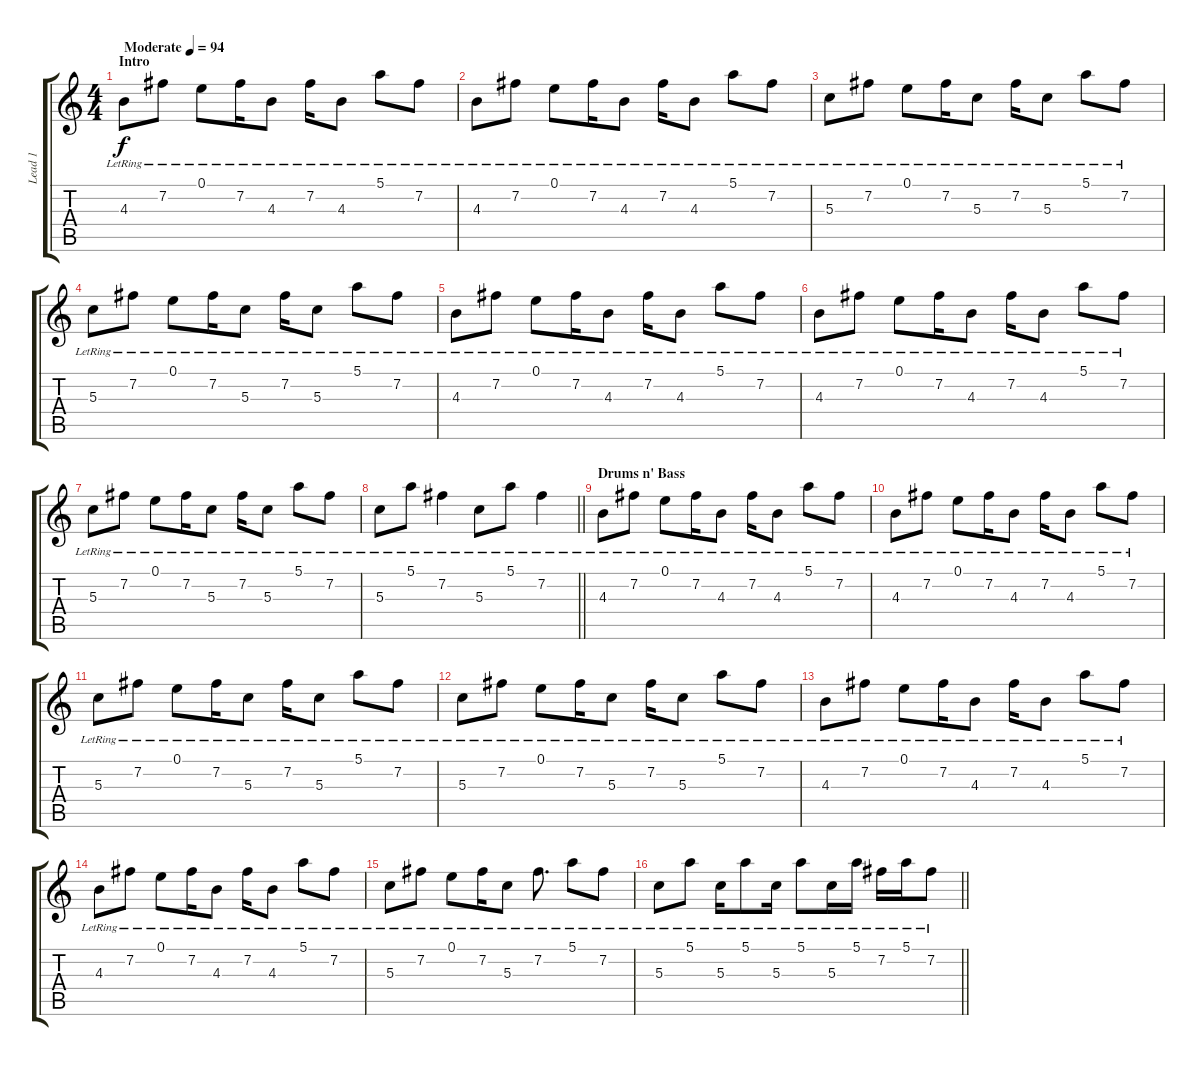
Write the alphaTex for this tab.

\track ("Lead 1" "Lead 1") {instrument electricguitarclean}
\staff {score tabs}
\tuning (E4 B3 G3 D3 A2 E2) {hide}
\ts (4 4)
\section ("" "Intro")
\tempo (94 "Moderate")
\clef g2
\ks c
4.3{lr}.8{dy f instrument electricguitarclean} 7.2{lr}.8 0.1{lr}.8 7.2{lr}.16 4.3{lr}.8 7.2{lr}.16 4.3{lr}.8 5.1{lr}.8 7.2{lr}.8 |
4.3{lr}.8 7.2{lr}.8 0.1{lr}.8 7.2{lr}.16 4.3{lr}.8 7.2{lr}.16 4.3{lr}.8 5.1{lr}.8 7.2{lr}.8 |
5.3{lr}.8 7.2{lr}.8 0.1{lr}.8 7.2{lr}.16 5.3{lr}.8 7.2{lr}.16 5.3{lr}.8 5.1{lr}.8 7.2{lr}.8 |
5.3{lr}.8 7.2{lr}.8 0.1{lr}.8 7.2{lr}.16 5.3{lr}.8 7.2{lr}.16 5.3{lr}.8 5.1{lr}.8 7.2{lr}.8 |
4.3{lr}.8 7.2{lr}.8 0.1{lr}.8 7.2{lr}.16 4.3{lr}.8 7.2{lr}.16 4.3{lr}.8 5.1{lr}.8 7.2{lr}.8 |
4.3{lr}.8 7.2{lr}.8 0.1{lr}.8 7.2{lr}.16 4.3{lr}.8 7.2{lr}.16 4.3{lr}.8 5.1{lr}.8 7.2{lr}.8 |
5.3{lr}.8 7.2{lr}.8 0.1{lr}.8 7.2{lr}.16 5.3{lr}.8 7.2{lr}.16 5.3{lr}.8 5.1{lr}.8 7.2{lr}.8 |
\barLineRight lightlight
5.3{lr}.8 5.1{lr}.8 7.2{lr}.4 5.3{lr}.8 5.1{lr}.8 7.2{lr}.4 |
\section ("" "Drums n' Bass")
4.3{lr}.8 7.2{lr}.8 0.1{lr}.8 7.2{lr}.16 4.3{lr}.8 7.2{lr}.16 4.3{lr}.8 5.1{lr}.8 7.2{lr}.8 |
4.3{lr}.8 7.2{lr}.8 0.1{lr}.8 7.2{lr}.16 4.3{lr}.8 7.2{lr}.16 4.3{lr}.8 5.1{lr}.8 7.2{lr}.8 |
5.3{lr}.8 7.2{lr}.8 0.1{lr}.8 7.2{lr}.16 5.3{lr}.8 7.2{lr}.16 5.3{lr}.8 5.1{lr}.8 7.2{lr}.8 |
5.3{lr}.8 7.2{lr}.8 0.1{lr}.8 7.2{lr}.16 5.3{lr}.8 7.2{lr}.16 5.3{lr}.8 5.1{lr}.8 7.2{lr}.8 |
4.3{lr}.8 7.2{lr}.8 0.1{lr}.8 7.2{lr}.16 4.3{lr}.8 7.2{lr}.16 4.3{lr}.8 5.1{lr}.8 7.2{lr}.8 |
4.3{lr}.8 7.2{lr}.8 0.1{lr}.8 7.2{lr}.16 4.3{lr}.8 7.2{lr}.16 4.3{lr}.8 5.1{lr}.8 7.2{lr}.8 |
5.3{lr}.8 7.2{lr}.8 0.1{lr}.8 7.2{lr}.16 5.3{lr}.8 7.2{lr}.8{d} 5.1{lr}.8 7.2{lr}.8 |
\barLineRight lightlight
5.3{lr}.8 5.1{lr}.8 5.3{lr}.16 5.1{lr}.8 5.3{lr}.16 5.1{lr}.8 5.3{lr}.16 5.1{lr}.16 7.2{lr}.16 5.1{lr}.16 7.2{lr}.8
